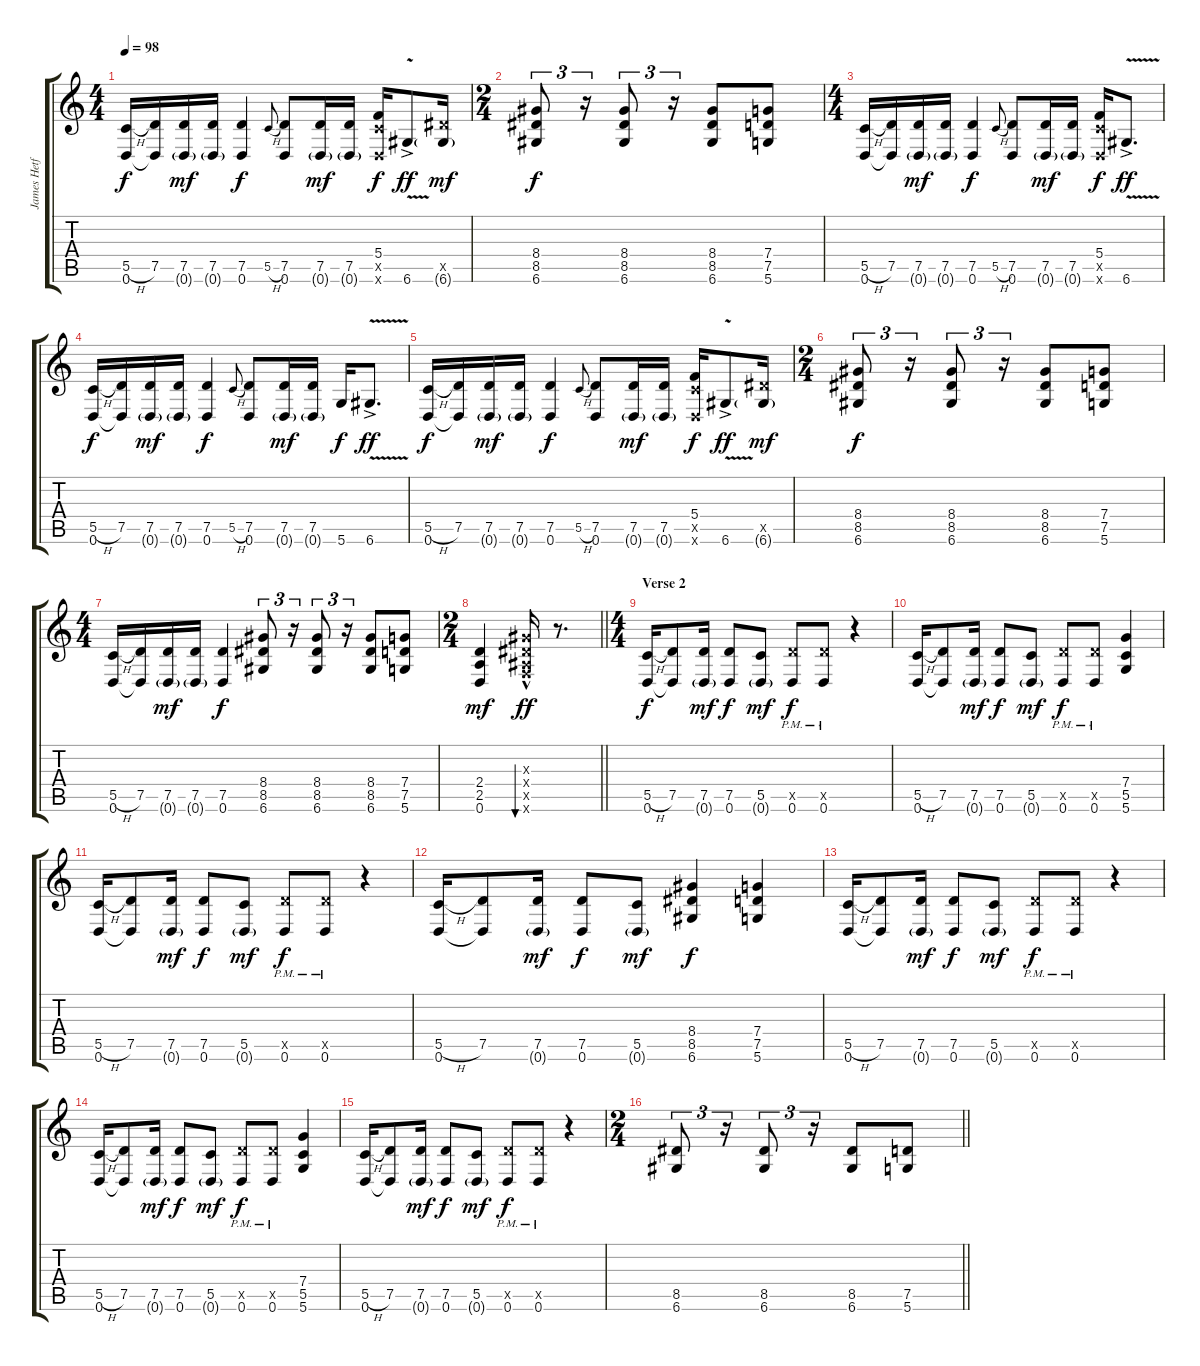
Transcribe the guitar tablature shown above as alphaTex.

\track ("James Hetfield (Guitar Rhythm)" "James Hetf") {instrument distortionguitar}
\staff {score tabs}
\tuning (D4 A3 F3 C3 G2 D2) {hide}
\ts (4 4)
\tempo 98
\clef g2
\ks c
(5.5{h} 0.6).16{dy f} (7.5 0.6{t}).16 (7.5 0.6{g}).16{dy mf} (7.5 0.6{g}).16 (7.5 0.6).4{dy f} 5.5{h}.8{gr onbeat} (7.5 0.6).8 (7.5 0.6{g}).16{dy mf} (7.5 0.6{g}).16 (5.4 5.5{x} 0.6{x}).16{dy f} 6.6{v ac}.8{dy ff} (8.5{x} 6.6{g}).16{dy mf} |
\ts (2 4)
(8.4 8.5 6.6).8{tu (3 2) dy f} r.16{tu (3 2)} (8.4 8.5 6.6).8{tu (3 2)} r.16{tu (3 2)} (8.4 8.5 6.6).8 (7.4 7.5 5.6).8 |
\ts (4 4)
(5.5{h} 0.6).16 (7.5 0.6{t}).16 (7.5 0.6{g}).16{dy mf} (7.5 0.6{g}).16 (7.5 0.6).4{dy f} 5.5{h}.8{gr onbeat} (7.5 0.6).8 (7.5 0.6{g}).16{dy mf} (7.5 0.6{g}).16 (5.4 5.5{x} 0.6{x}).16{dy f} 6.6{v ac}.8{d dy ff} |
(5.5{h} 0.6).16{dy f} (7.5 0.6{t}).16 (7.5 0.6{g}).16{dy mf} (7.5 0.6{g}).16 (7.5 0.6).4{dy f} 5.5{h}.8{gr onbeat} (7.5 0.6).8 (7.5 0.6{g}).16{dy mf} (7.5 0.6{g}).16 5.6.16{dy f} 6.6{v ac}.8{d dy ff} |
(5.5{h} 0.6).16{dy f} (7.5 0.6{t}).16 (7.5 0.6{g}).16{dy mf} (7.5 0.6{g}).16 (7.5 0.6).4{dy f} 5.5{h}.8{gr onbeat} (7.5 0.6).8 (7.5 0.6{g}).16{dy mf} (7.5 0.6{g}).16 (5.4 5.5{x} 0.6{x}).16{dy f} 6.6{v ac}.8{dy ff} (8.5{x} 6.6{g}).16{dy mf} |
\ts (2 4)
(8.4 8.5 6.6).8{tu (3 2) dy f} r.16{tu (3 2)} (8.4 8.5 6.6).8{tu (3 2)} r.16{tu (3 2)} (8.4 8.5 6.6).8 (7.4 7.5 5.6).8 |
\ts (4 4)
(5.5{h} 0.6).16 (7.5 0.6{t}).16 (7.5 0.6{g}).16{dy mf} (7.5 0.6{g}).16 (7.5 0.6).4{dy f} (8.4 8.5 6.6).8{tu (3 2)} r.16{tu (3 2)} (8.4 8.5 6.6).8{tu (3 2)} r.16{tu (3 2)} (8.4 8.5 6.6).8 (7.4 7.5 5.6).8 |
\ts (2 4)
\barLineRight lightlight
(2.4 2.5 0.6).4{dy mf} (3.3{hac x} 3.4{hac x} 3.5{hac x} 3.6{hac x}).16{bu 60 dy ff} r.8{d} |
\ts (4 4)
\section ("" "Verse 2")
(5.5{h} 0.6).16{dy f} (7.5 0.6{t}).8 (7.5 0.6{g}).16{dy mf} (7.5 0.6).8{dy f} (5.5 0.6{g}).8{dy mf} (7.5{x} 0.6{pm}).8{dy f} (7.5{x} 0.6{pm}).8 r.4 |
(5.5{h} 0.6).16 (7.5 0.6{t}).8 (7.5 0.6{g}).16{dy mf} (7.5 0.6).8{dy f} (5.5 0.6{g}).8{dy mf} (7.5{x} 0.6{pm}).8{dy f} (7.5{x} 0.6{pm}).8 (7.4 5.5 5.6).4 |
(5.5{h} 0.6).16 (7.5 0.6{t}).8 (7.5 0.6{g}).16{dy mf} (7.5 0.6).8{dy f} (5.5 0.6{g}).8{dy mf} (7.5{x} 0.6{pm}).8{dy f} (7.5{x} 0.6{pm}).8 r.4 |
(5.5{h} 0.6).16 (7.5 0.6{t}).8 (7.5 0.6{g}).16{dy mf} (7.5 0.6).8{dy f} (5.5 0.6{g}).8{dy mf} (8.4 8.5 6.6).4{dy f} (7.4 7.5 5.6).4 |
(5.5{h} 0.6).16 (7.5 0.6{t}).8 (7.5 0.6{g}).16{dy mf} (7.5 0.6).8{dy f} (5.5 0.6{g}).8{dy mf} (7.5{x} 0.6{pm}).8{dy f} (7.5{x} 0.6{pm}).8 r.4 |
(5.5{h} 0.6).16 (7.5 0.6{t}).8 (7.5 0.6{g}).16{dy mf} (7.5 0.6).8{dy f} (5.5 0.6{g}).8{dy mf} (7.5{x} 0.6{pm}).8{dy f} (7.5{x} 0.6{pm}).8 (7.4 5.5 5.6).4 |
(5.5{h} 0.6).16 (7.5 0.6{t}).8 (7.5 0.6{g}).16{dy mf} (7.5 0.6).8{dy f} (5.5 0.6{g}).8{dy mf} (7.5{x} 0.6{pm}).8{dy f} (7.5{x} 0.6{pm}).8 r.4 |
\ts (2 4)
\barLineRight lightlight
(8.5 6.6).8{tu (3 2)} r.16{tu (3 2)} (8.5 6.6).8{tu (3 2)} r.16{tu (3 2)} (8.5 6.6).8 (7.5 5.6).8
